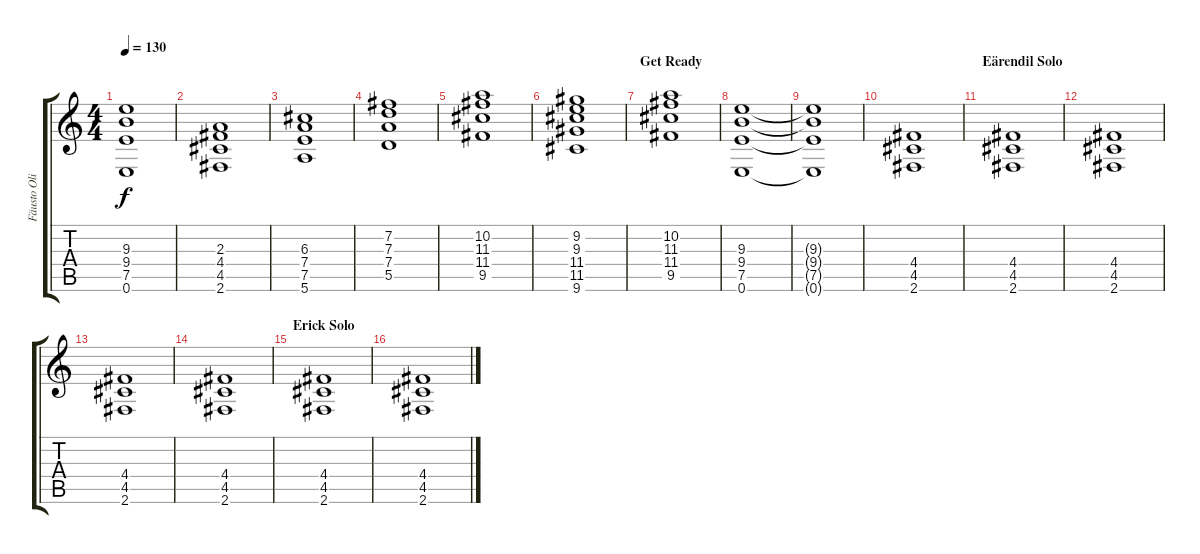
\track ("Fäusto Oliveira (Lead Guitar)" "Fäusto Oli") {instrument distortionguitar}
\staff {score tabs}
\tuning (E4 B3 G3 D3 A2 E2) {hide}
\ts (4 4)
\tempo 130
\clef g2
\ks c
(9.3{t} 9.4{t} 7.5{t} 0.6{t}).1{dy f} |
(2.3 4.4 4.5 2.6).1 |
(6.3 7.4 7.5 5.6).1 |
(7.2 7.3 7.4 5.5).1 |
(10.2 11.3 11.4 9.5).1 |
(9.2 9.3 11.4 11.5 9.6).1 |
\section ("" "Get Ready")
(10.2 11.3 11.4 9.5).1 |
(9.3 9.4 7.5 0.6).1 |
(9.3{t} 9.4{t} 7.5{t} 0.6{t}).1 |
(4.4 4.5 2.6).1 |
\section ("" "Eärendil Solo")
(4.4 4.5 2.6).1 |
(4.4 4.5 2.6).1 |
(4.4 4.5 2.6).1 |
(4.4 4.5 2.6).1 |
\section ("" "Erick Solo")
(4.4 4.5 2.6).1 |
(4.4 4.5 2.6).1
